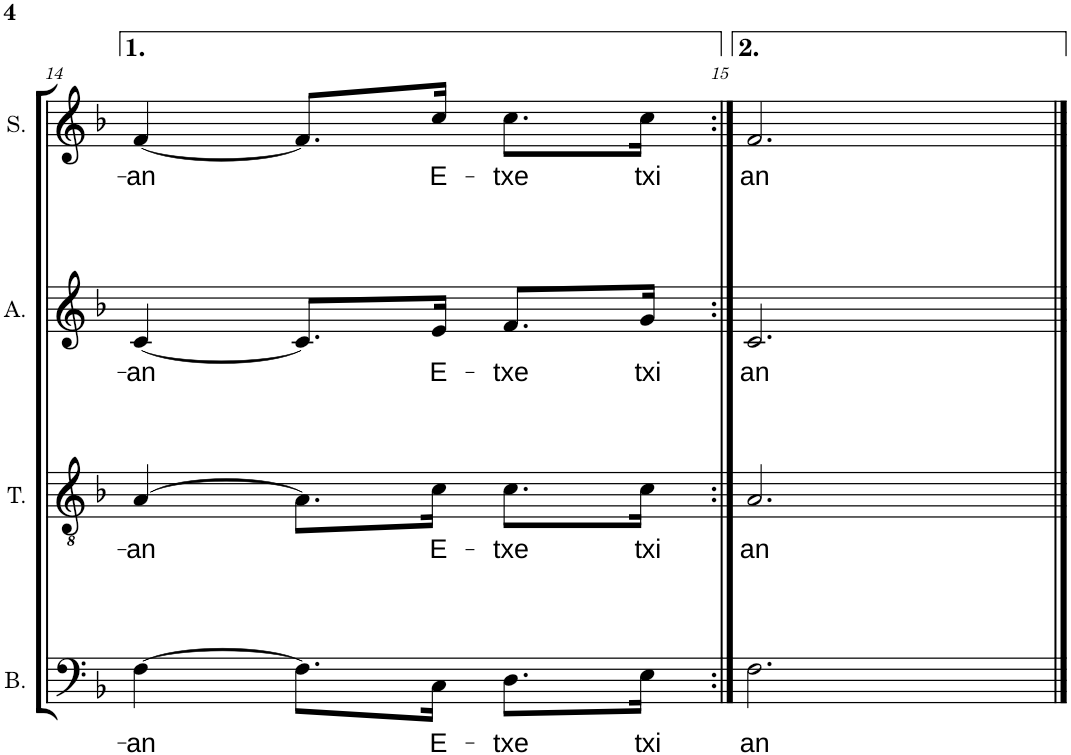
**kern	**text	**kern	**text	**kern	**text	**kern	**text
*part4	*part4	*part3	*part3	*part2	*part2	*part1	*part1
*staff4	*staff4	*staff3	*staff3	*staff2	*staff2	*staff1	*staff1
*I"Basse	*	*I"Ténor	*	*I"Alto	*	*I"Soprano	*
*I'B.	*	*I'T.	*	*I'A.	*	*I'S.	*
!!LO:PB:g=z
*clefF4	*	*clefGv2	*	*clefG2	*	*clefG2	*
*k[b-]	*	*k[b-]	*	*k[b-]	*	*k[b-]	*
*M3/4	*	*M3/4	*	*M3/4	*	*M3/4	*
=14	=14	=14	=14	=14	=14	=14	=14
!	!LO:LY:b	!	!LO:LY:b	!	!LO:LY:b	!	!LO:LY:b
[4F\	-an	[4A/	-an	[4c/	-an	[4f/	-an
8.F\L]	.	8.A\L]	.	8.c/L]	.	8.f/L]	.
!	!LO:LY:b	!	!LO:LY:b	!	!LO:LY:b	!	!LO:LY:b
16C\Jk	E-	16c\Jk	E-	16e/Jk	E-	16cc/Jk	E-
!	!LO:LY:b	!	!LO:LY:b	!	!LO:LY:b	!	!LO:LY:b
8.D\L	-txe	8.c\L	-txe	8.f/L	-txe	8.cc\L	-txe
!	!LO:LY:b	!	!LO:LY:b	!	!LO:LY:b	!	!LO:LY:b
16E\Jk	txi	16c\Jk	txi	16g/Jk	txi	16cc\Jk	txi
=15:|!	=15:|!	=15:|!	=15:|!	=15:|!	=15:|!	=15:|!	=15:|!
!	!LO:LY:b	!	!LO:LY:b	!	!LO:LY:b	!	!LO:LY:b
2.F\	an	2.A/	an	2.c/	an	2.f/	an
==	==	==	==	==	==	==	==
*-	*-	*-	*-	*-	*-	*-	*-
